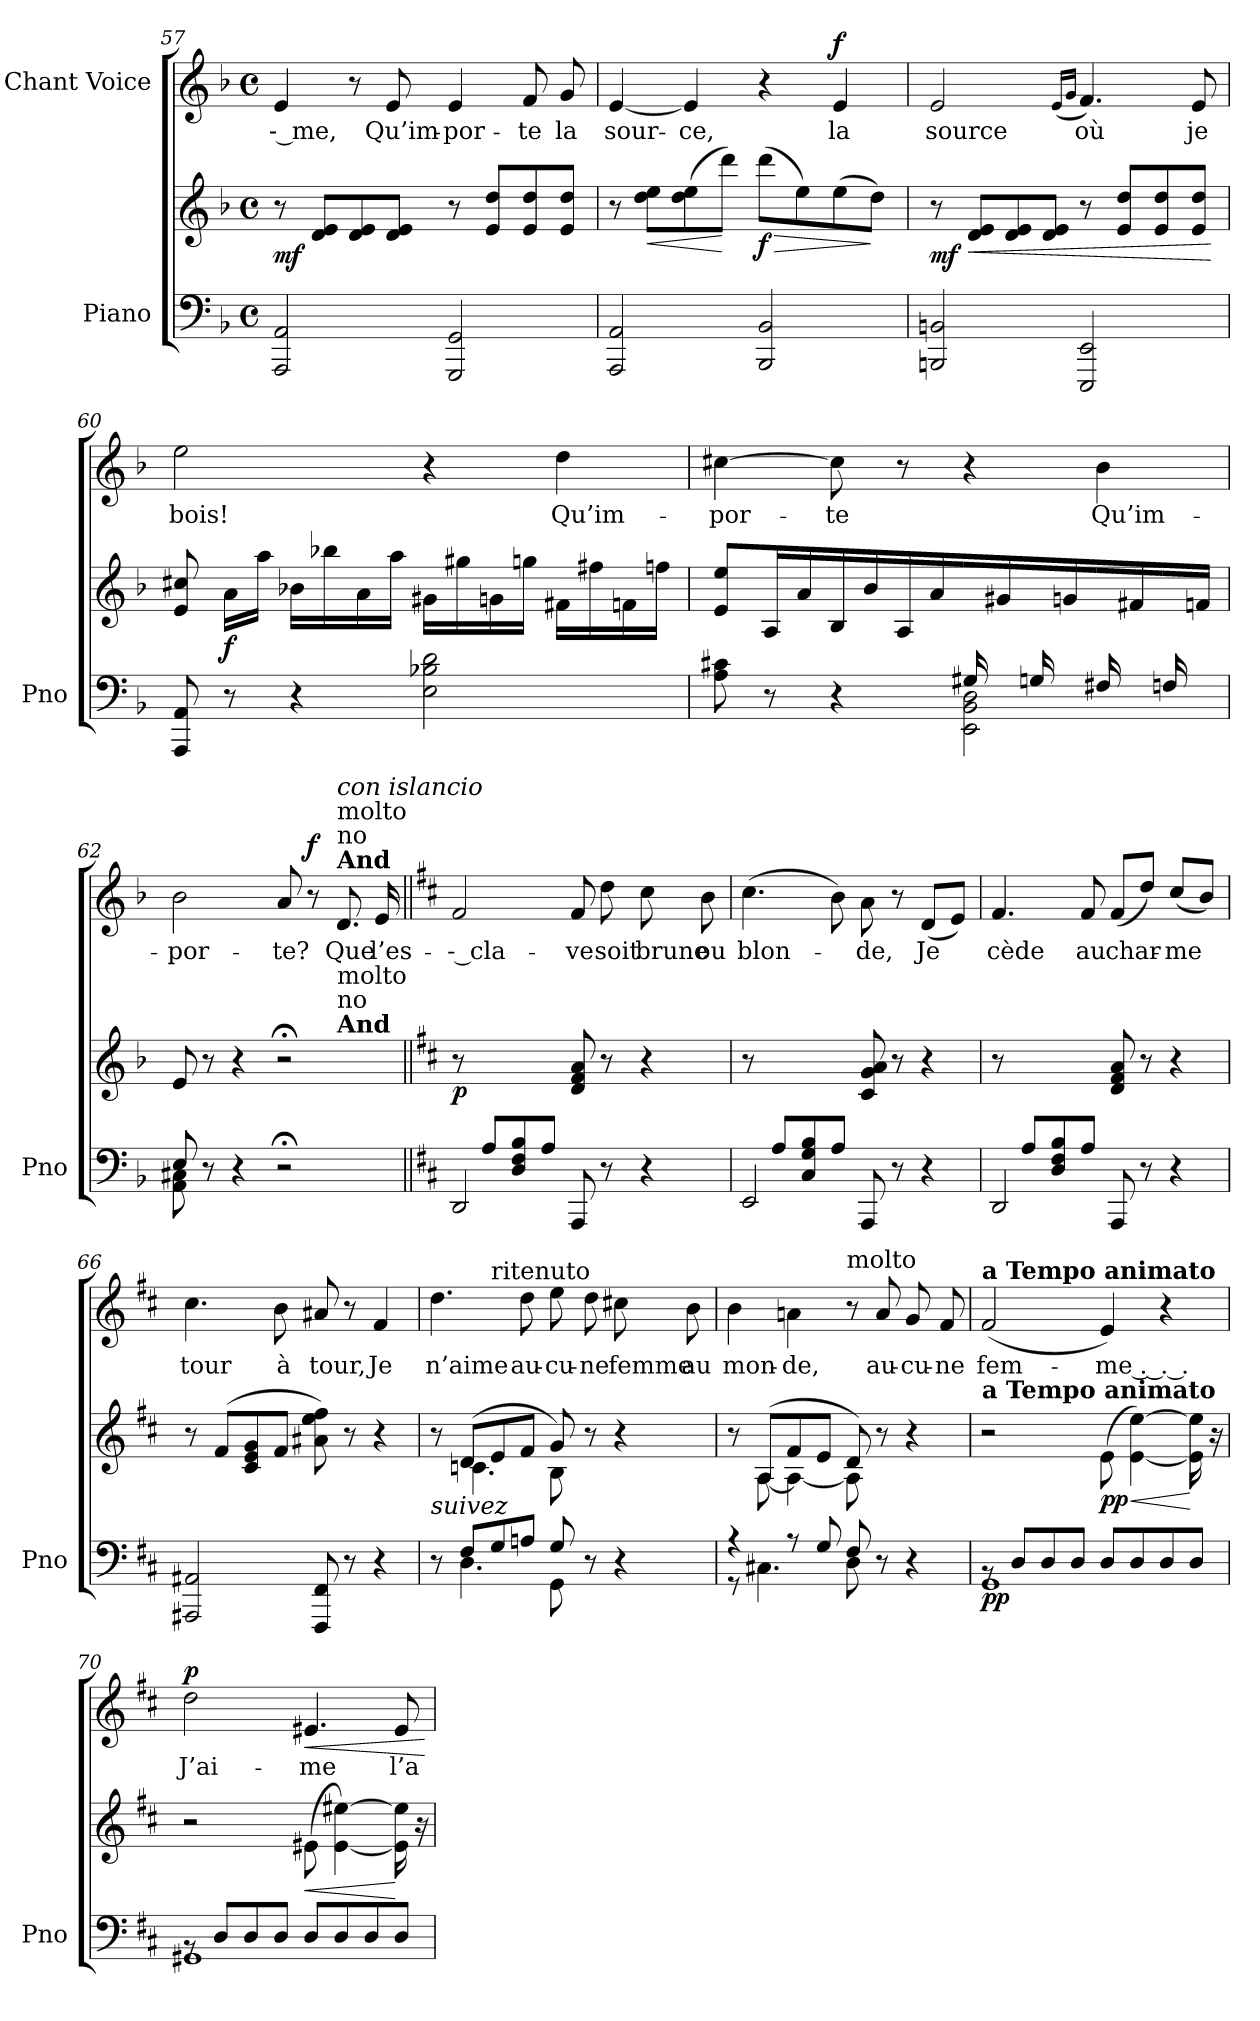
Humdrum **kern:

**kern	**kern	**dynam	**kern	**text	**dynam
*part2	*part2	*part2	*part1	*part1	*part1
*staff3	*staff2	*staff2/3	*staff1	*staff1	*staff1
*I"Piano	*	*	*I"Chant Voice	*	*
*I'Pno	*	*	*	*	*
!!LO:LB:g=z
*clefF4	*clefG2	*	*clefG2	*	*
*k[b-]	*k[b-]	*	*k[b-]	*	*
*M4/4	*M4/4	*	*M4/4	*	*
*met(c)	*met(c)	*	*met(c)	*	*
=57	=57	=57	=57	=57	=57
!	!	!LO:DY:b	!	!LO:LY:b	!
2AAA/ 2AA/	8r	mf	4e/	-- me,	.
.	8d/ 8e/L	.	.	.	.
.	8d/ 8e/	.	8r	.	.
!	!	!	!	!LO:LY:b	!
.	8d/ 8e/J	.	8e/	Qu’im-	.
!	!	!	!	!LO:LY:b	!
2GGG/ 2GG/	8r	.	4e/	-por-	.
.	8e/ 8dd/L	.	.	.	.
!	!	!	!	!LO:LY:b	!
.	8e/ 8dd/	.	8f/	-te	.
!	!	!	!	!LO:LY:b	!
.	8e/ 8dd/J	.	8g/	la	.
=58	=58	=58	=58	=58	=58
!	!	!	!	!LO:LY:b	!
2AAA/ 2AA/	8r	.	[4e/	sour-	.
!	!	!LO:HP:b	!	!	!
.	8dd\ 8ee\L	<	.	.	.
!	!	!	!	!LO:LY:b	!
.	(>8dd\ 8ee\	.	4e/]	-ce,	.
.	8ddd\J)	[	.	.	.
!	!	!LO:HP:b	!	!	!
!	!	!LO:DY:n=1:b	!	!	!
2BBB-/ 2BB-/	(>8ddd\L	> f	4r	.	.
.	8ee\)	.	.	.	.
!	!	!	!	!LO:LY:b	!LO:DY:a
.	(>8ee\	.	4e/	la	f
.	8dd\J)	]	.	.	.
=59	=59	=59	=59	=59	=59
!	!	!LO:DY:b	!	!LO:LY:b	!
2BBBn/ 2BBn/	8r	mf	2e/	source	.
!	!	!LO:HP:b	!	!	!
.	8d/ 8e/L	<	.	.	.
.	8d/ 8e/	.	.	.	.
.	8d/ 8e/J	.	.	.	.
.	.	.	(<16qe/LL	.	.
.	.	.	16qg/JJ	.	.
!	!	!	!	!LO:LY:b	!
2EEE/ 2EE/	8r	.	4.f/)	où	.
.	8e/ 8dd/L	.	.	.	.
.	8e/ 8dd/	.	.	.	.
!	!	!	!	!LO:LY:b	!
.	8e/ 8dd/J	.	8e/	je	.
.	.	[	.	.	.
!!LO:LB:g=z
=60	=60	=60	=60	=60	=60
!	!	!	!	!LO:LY:b	!
8AAA/ 8AA/	8e/ 8cc#X/	.	2ee\	bois!	.
!	!	!LO:DY:b	!	!	!
8r	16a\LL	f	.	.	.
.	16aa\JJ	.	.	.	.
4r	16b-X\LL	.	.	.	.
.	16bb-X\	.	.	.	.
.	16a\	.	.	.	.
.	16aa\JJ	.	.	.	.
2E\ 2B-X\ 2d\	16g#X\LL	.	4r	.	.
.	16gg#X\	.	.	.	.
.	16gn\	.	.	.	.
.	16ggn\JJ	.	.	.	.
!	!	!	!	!LO:LY:b	!
.	16f#X\LL	.	4dd\	Qu’im-	.
.	16ff#X\	.	.	.	.
.	16fn\	.	.	.	.
.	16ffn\JJ	.	.	.	.
=61	=61	=61	=61	=61	=61
*^	*	*	*	*	*
!	!	!	!	!	!LO:LY:b	!
2ryy	8A\ 8c#X\	8e\ 8ee\	.	[4cc#X\	-por-	.
.	8r	16A/LL	.	.	.	.
.	.	16a/JJ	.	.	.	.
!	!	!	!	!	!LO:LY:b	!
.	4r	16B-/LL	.	8cc#\]	-te	.
.	.	16b-/	.	.	.	.
.	.	16A/	.	8r	.	.
.	.	16a/JJ	.	.	.	.
16G#X/LL	2EE\ 2BB-\ 2D\	16ryy	.	4r	.	.
16ryy	.	16g#X/	.	.	.	.
16Gn/	.	16ryy	.	.	.	.
16ryy	.	16gn/JJ	.	.	.	.
*	*	*	*	*MM110	*	*
!	!	!	!	!	!LO:LY:b	!
16F#X/LL	.	16ryy	.	4b-\	Qu’im-	.
16ryy	.	16f#X/	.	.	.	.
16Fn/	.	16ryy	.	.	.	.
16ryy	.	16fn/JJ	.	.	.	.
=62	=62	=62	=62	=62	=62	=62
*	*	*	*	*MM100	*	*
*	*	*^	*	*	*	*
!	!	!	!	!	!LO:TX:a:t=rit.	!	!
!	!	!	!	!	!	!LO:LY:b	!
*	*	*	*	*	*^	*	*
8E/	8AA\ 8C#X\	8e/	4ryy	.	2b-\	4ryy	-por-	.
8r	8ryy	8r	.	.	.	.	.	.
*	*	*	*	*	*MM90	*	*	*
4r	4ryy	4r	4reyy	.	.	2.ryy	.	.
!	!	!	!	!	!	!	!LO:LY:b	!
2r;<	2ryy	2r;<	4reyy	.	8a/	.	-te?	.
!	!	!	!	!	!	!	!	!LO:DY:a
.	.	.	.	.	8r	.	.	f
*	*	*	*	*	*MM69	*	*	*
!	!	!	!	!	!LO:TX:a:B:t=And	!	!	!
!	!	!	!	!	!LO:TX:a:t=no	!	!	!
!	!	!	!	!	!LO:TX:a:t=molto	!	!	!
!	!	!	!	!	!LO:TX:a:i:t=con islancio	!	!	!
!	!	!	!LO:TX:a:B:t=And	!	!	!	!	!
!	!	!	!LO:TX:a:t=no	!	!	!	!	!
!	!	!	!LO:TX:a:t=molto	!	!	!	!	!
!	!	!	!	!	!	!	!LO:LY:b	!
.	.	.	4reyy	.	8.d/	.	Que	.
!	!	!	!	!	!	!	!LO:LY:b	!
.	.	.	.	.	16e/	.	l’es-	.
*	*	*v	*v	*	*	*	*	*
*	*	*	*	*v	*v	*	*
!!LO:PB:g=z
=63||	=63||	=63||	=63||	=63||	=63||	=63||
*k[f#c#]	*	*k[f#c#]	*	*k[f#c#]	*	*
*	*	*	*	*^	*	*
!	!	!	!LO:DY:b	!	!	!LO:LY:b	!
*	*	*	*	*v	*v	*	*
8ryy	2DD/	8r	p	2f#/	-- cla-	.
(>8A/L	.	4.ryy	.	.	.	.
8D/ 8F#/ 8B/	.	.	.	.	.	.
8A/J	.	.	.	.	.	.
!	!	!	!	!	!LO:LY:b	!
2ryy	8AAA/	8d/ 8f#/ 8a/)	.	8f#/	-ve	.
!	!	!	!	!	!LO:LY:b	!
.	8r	8r	.	8dd\	soit	.
!	!	!	!	!	!LO:LY:b	!
.	4r	4r	.	8cc#\	brune	.
!	!	!	!	!	!LO:LY:b	!
.	.	.	.	8b\	ou	.
=64	=64	=64	=64	=64	=64	=64
!	!	!	!	!	!LO:LY:b	!
8ryy	2EE/	8r	.	(>4.cc#\	blon-	.
(>8A/L	.	4.ryy	.	.	.	.
8C#/ 8G/ 8B/	.	.	.	.	.	.
8A/J	.	.	.	8b\)	.	.
!	!	!	!	!	!LO:LY:b	!
2ryy	8AAA/	8c#/ 8g/ 8a/)	.	8a\	-de,	.
.	8r	8r	.	8r	.	.
!	!	!	!	!	!LO:LY:b	!
.	4r	4r	.	(<8d/L	Je	.
.	.	.	.	8e/J)	.	.
=65	=65	=65	=65	=65	=65	=65
!	!	!	!	!	!LO:LY:b	!
8ryy	2DD/	8r	.	4.f#/	cède	.
(>8A/L	.	4.ryy	.	.	.	.
8D/ 8F#/ 8B/	.	.	.	.	.	.
!	!	!	!	!	!LO:LY:b	!
8A/J	.	.	.	8f#/	au	.
!	!	!	!	!	!LO:LY:b	!
2ryy	8AAA/	8d/ 8f#/ 8a/)	.	(<8f#/L	char-	.
.	8r	8r	.	8dd/J)	.	.
!	!	!	!	!	!LO:LY:b	!
.	4r	4r	.	(<8cc#/L	-me	.
.	.	.	.	8b/J)	.	.
*v	*v	*	*	*	*	*
!!LO:LB:g=z
=66	=66	=66	=66	=66	=66
!	!	!	!	!LO:LY:b	!
2AAA#X/ 2AA#X/	8r	.	4.cc#\	tour	.
.	(>8f#/L	.	.	.	.
.	8c#/ 8e/ 8g/	.	.	.	.
!	!	!	!	!LO:LY:b	!
.	8f#/J	.	8b\	à	.
!	!	!	!	!LO:LY:b	!
8FFF#/ 8FF#/	8a#X\ 8ee\ 8ff#\)	.	8a#X/	tour,	.
8r	8r	.	8r	.	.
!	!	!	!	!LO:LY:b	!
4r	4r	.	4f#/	Je	.
=67	=67	=67	=67	=67	=67
*^	*^	*	*	*	*
!LO:TX:a:i:t=suivez	!	!	!	!	!	!	!
!	!	!	!	!	!	!LO:LY:b	!
*	*	*	*	*	*^	*	*
8r	8ryy	8r	8ryy	.	4.dd\	4rcyy	n’aime	.
8F#/L	4.D\	(>8d/L	4.cn\	.	.	.	.	.
!	!	!	!	!	!	!LO:TX:a:t=ritenuto	!	!
8G/	.	8e/	.	.	.	4rcyy	.	.
*	*	*	*	*	*MM67	*	*	*
!	!	!	!	!	!	!	!LO:LY:b	!
8An/J	.	8f#/J	.	.	8dd\	.	au-	.
!	!	!	!	!	!	!	!LO:LY:b	!
8G/	8GG\	8g/)	8B\	.	8ee\	4rcyy	-cu-	.
!	!	!	!	!	!	!	!LO:LY:b	!
8r	8ryy	8r	8ryy	.	8dd\	.	-ne	.
*	*	*	*	*	*MM65	*	*	*
!	!	!	!	!	!	!	!LO:LY:b	!
4r	4ryy	4r	4ryy	.	8cc#X\	4rcyy	femme	.
!	!	!	!	!	!	!	!LO:LY:b	!
.	.	.	.	.	8b\	.	au	.
*	*	*	*	*	*v	*v	*	*
=68	=68	=68	=68	=68	=68	=68	=68
!	!	!	!	!	!	!LO:LY:b	!
4r	8r	8r	8ryy	.	4b\	mon-	.
.	4.C#X\	(>8A/L	[8A\	.	.	.	.
*	*	*	*	*	*MM63	*	*
!	!	!	!	!	!	!LO:LY:b	!
8r	.	8f#/	4A\_	.	4an\	-de,	.
8G/	.	8e/J	.	.	.	.	.
*	*	*	*	*	*MM55	*	*
!	!	!	!	!	!LO:TX:a:t=molto	!	!
8F#/	8D\	8d/)	8A\]	.	8r	.	.
*	*	*	*	*	*MM52	*	*
!	!	!	!	!	!	!LO:LY:b	!
8r	8ryy	8r	8ryy	.	8a/	au-	.
*	*	*	*	*	*MM50	*	*
!	!	!	!	!	!	!LO:LY:b	!
4r	4ryy	4r	4ryy	.	8g/	-cu-	.
!	!	!	!	!	!	!LO:LY:b	!
.	.	.	.	.	8f#/	-ne	.
*	*	*v	*v	*	*	*	*
!!LO:LB:g=z
=69	=69	=69	=69	=69	=69	=69
*	*	*	*	*MM112	*	*
!	!	!	!	!LO:TX:a:B:t=a Tempo animato	!	!
!	!	!LO:TX:a:B:t=a Tempo animato	!	!	!	!
!	!	!	!LO:DY:b=2	!	!LO:LY:b	!
8rBB	1GG	2r	pp	(<2f#/	fem-	.
8D/L	.	.	.	.	.	.
8D/	.	.	.	.	.	.
8D/J	.	.	.	.	.	.
!	!	!	!LO:HP:b	!	!LO:LY:b	!
!	!	!	!LO:DY:n=1:b	!	!	!
8D/L	.	(>8e\	< pp	4e/)	-me . . .	.
8D/	.	[4e\ [4ee\)	.	.	.	.
8D/	.	.	.	4r	.	.
8D/J	.	16e\] 16ee\]	[	.	.	.
.	.	16r	.	.	.	.
=70	=70	=70	=70	=70	=70	=70
!	!	!	!	!	!LO:LY:b	!LO:DY:a
8rBB	1GG#X	2r	.	2dd\	J’ai-	p
8D/L	.	.	.	.	.	.
8D/	.	.	.	.	.	.
8D/J	.	.	.	.	.	.
!	!	!	!LO:HP:b	!	!LO:LY:b	!LO:HP:b
8D/L	.	(>8e#X\	<	4.e#X/	-me	<
8D/	.	[4e#\ [4ee#X\)	.	.	.	.
8D/	.	.	.	.	.	.
!	!	!	!	!	!LO:LY:b	!
8D/J	.	16e#\] 16ee#\]	[	8e#/	l’a-	.
.	.	16r	.	.	.	.
*v	*v	*	*	*	*	*
.	.	.	.	.	[
=	=	=	=	=	=
*-	*-	*-	*-	*-	*-
